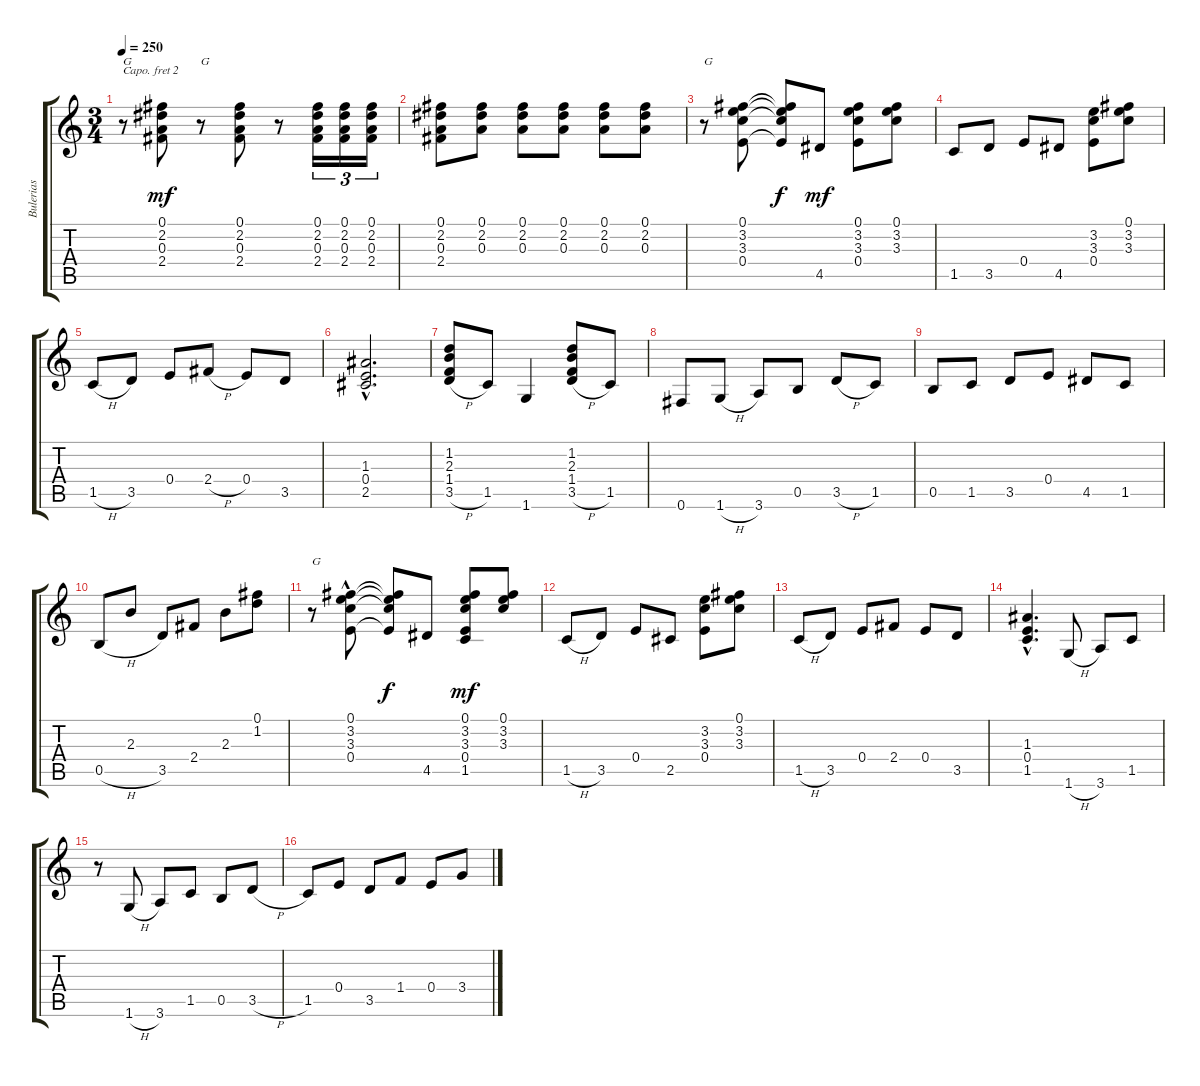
\track ("Bulerias" "Bulerias") {instrument acousticguitarnylon}
\staff {score tabs}
\capo 2
\tuning (E4 B3 G3 D3 A2 E2) {hide}
\ts (3 4)
\tempo 250
\clef g2
\ks c
r.8{txt "G" dy mf} (0.1 2.2 0.3 2.4).8 r.8{txt "G"} (0.1 2.2 0.3 2.4).8 r.8 (0.1 2.2 0.3 2.4).16{tu (3 2)} (0.1 2.2 0.3 2.4).16{tu (3 2)} (0.1 2.2 0.3 2.4).16{tu (3 2)} |
(0.1 2.2 0.3 2.4).8 (0.1 2.2 0.3).8 (0.1 2.2 0.3).8 (0.1 2.2 0.3).8 (0.1 2.2 0.3).8 (0.1 2.2 0.3).8 |
r.8{txt "G"} (0.1 3.2 3.3 0.4).8 (0.1{t} 3.2{t} 3.3{t} 0.4{t}).8{dy f} 4.5.8{dy mf} (0.1 3.2 3.3 0.4).8 (0.1 3.2 3.3).8 |
1.5.8 3.5.8 0.4.8 4.5.8 (3.2 3.3 0.4).8 (0.1 3.2 3.3).8 |
1.5{h}.8 3.5.8 0.4.8 2.4{h}.8 0.4.8 3.5.8 |
(1.3{hac} 0.4{hac} 2.5{hac}).2{d} |
(1.2 2.3 1.4 3.5{h}).8 1.5.8 1.6.4 (1.2 2.3 1.4 3.5{h}).8 1.5.8 |
0.6.8 1.6{h}.8 3.6.8 0.5.8 3.5{h}.8 1.5.8 |
0.5.8 1.5.8 3.5.8 0.4.8 4.5.8 1.5.8 |
0.5{h}.8 2.3.8 3.5.8 2.4.8 2.3.8 (0.1 1.2).8 |
r.8{txt "G"} (0.1 3.2 3.3 0.4{hac}).8 (0.1{t} 3.2{t} 3.3{t} 0.4{t}).8{dy f} 4.5.8 (0.1 3.2 3.3 0.4 1.5).8{dy mf} (0.1 3.2 3.3).8 |
1.5{h}.8 3.5.8 0.4.8 2.5.8 (3.2 3.3 0.4).8 (0.1 3.2 3.3).8 |
1.5{h}.8 3.5.8 0.4.8 2.4.8 0.4.8 3.5.8 |
(1.3{hac} 0.4{hac} 1.5{hac}).4{d} 1.6{h}.8 3.6.8 1.5.8 |
r.8 1.6{h}.8 3.6.8 1.5.8 0.5.8 3.5{h}.8 |
1.5.8 0.4.8 3.5.8 1.4.8 0.4.8 3.4.8
